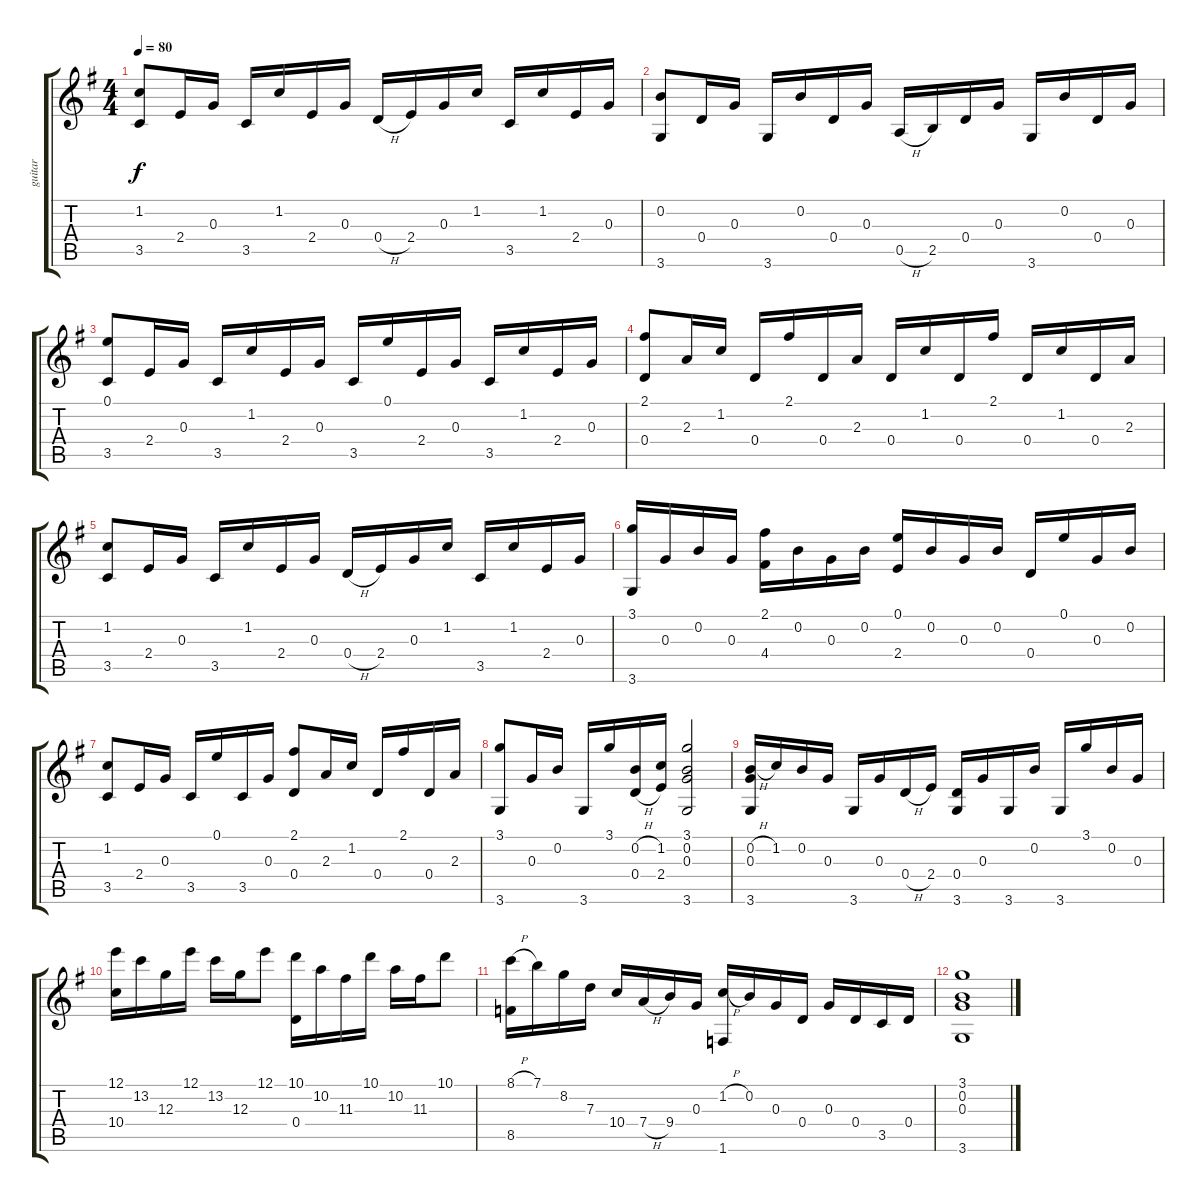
\track ("guitar" "guitar") {instrument acousticguitarsteel}
\staff {score tabs}
\tuning (E4 B3 G3 D3 A2 E2) {hide}
\ts (4 4)
\tempo 80
\clef g2
\ks g
(1.2 3.5).8{dy f} 2.4.16 0.3.16 3.5.16 1.2.16 2.4.16 0.3.16 0.4{h}.16 2.4.16 0.3.16 1.2.16 3.5.16 1.2.16 2.4.16 0.3.16 |
(0.2 3.6).8 0.4.16 0.3.16 3.6.16 0.2.16 0.4.16 0.3.16 0.5{h}.16 2.5.16 0.4.16 0.3.16 3.6.16 0.2.16 0.4.16 0.3.16 |
(0.1 3.5).8 2.4.16 0.3.16 3.5.16 1.2.16 2.4.16 0.3.16 3.5.16 0.1.16 2.4.16 0.3.16 3.5.16 1.2.16 2.4.16 0.3.16 |
(2.1 0.4).8 2.3.16 1.2.16 0.4.16 2.1.16 0.4.16 2.3.16 0.4.16 1.2.16 0.4.16 2.1.16 0.4.16 1.2.16 0.4.16 2.3.16 |
(1.2 3.5).8 2.4.16 0.3.16 3.5.16 1.2.16 2.4.16 0.3.16 0.4{h}.16 2.4.16 0.3.16 1.2.16 3.5.16 1.2.16 2.4.16 0.3.16 |
(3.1 3.6).16 0.3.16 0.2.16 0.3.16 (2.1 4.4).16 0.2.16 0.3.16 0.2.16 (0.1 2.4).16 0.2.16 0.3.16 0.2.16 0.4.16 0.1.16 0.3.16 0.2.16 |
(1.2 3.5).8 2.4.16 0.3.16 3.5.16 0.1.16 3.5.16 0.3.16 (2.1 0.4).8 2.3.16 1.2.16 0.4.16 2.1.16 0.4.16 2.3.16 |
(3.1 3.6).8 0.3.16 0.2.16 3.6.16 3.1.16 (0.2{h} 0.4{h}).16 (1.2 2.4).16 (3.1 0.2 0.3 3.6).2 |
(0.2{h} 0.3 3.6).16 1.2.16 0.2.16 0.3.16 3.6.16 0.3.16 0.4{h}.16 2.4.16 (0.4 3.6).16 0.3.16 3.6.16 0.2.16 3.6.16 3.1.16 0.2.16 0.3.16 |
(12.1 10.4).16 13.2.16 12.3.16 12.1.16 13.2.16 12.3.16 12.1.8 (10.1 0.4).16 10.2.16 11.3.16 10.1.16 10.2.16 11.3.16 10.1.8 |
(8.1{h} 8.5).16 7.1.16 8.2.16 7.3.16 10.4.16 7.4{h}.16 9.4.16 0.3.16 (1.2{h} 1.6).16 0.2.16 0.3.16 0.4.16 0.3.16 0.4.16 3.5.16 0.4.16 |
(3.1 0.2 0.3 3.6).1
